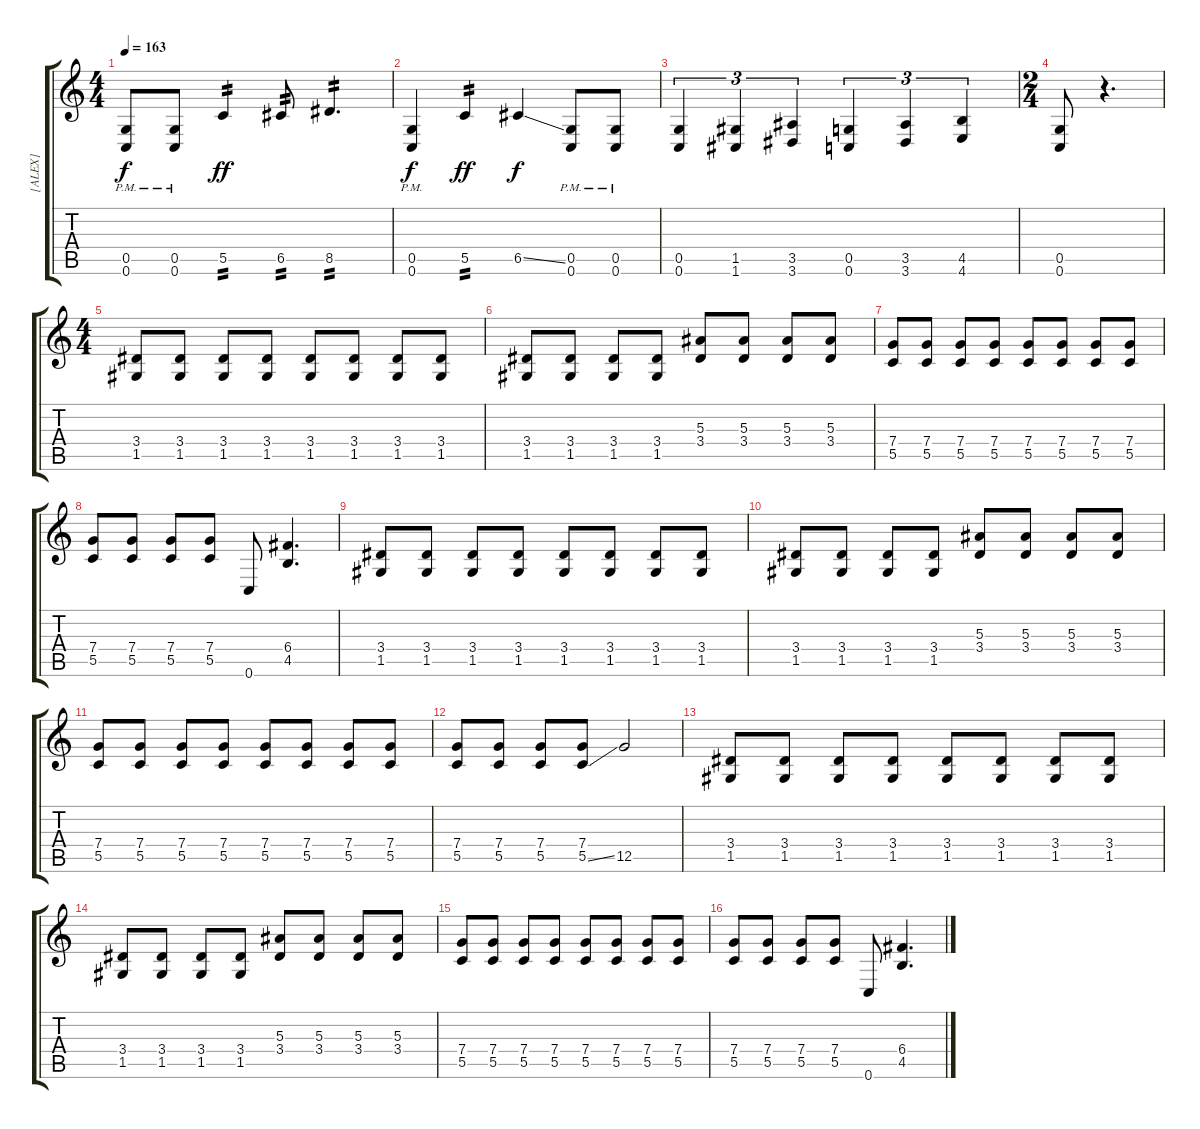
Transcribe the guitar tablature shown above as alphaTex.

\track ("[ALEX]" "[ALEX]") {instrument distortionguitar}
\staff {score tabs}
\tuning (D4 A3 F3 C3 G2 C2) {hide}
\ts (4 4)
\tempo 163
\clef g2
\ks c
(0.5{pm} 0.6).8{dy f} (0.5{pm} 0.6).8 5.5.4{tp 2 dy ff} 6.5.8{tp 2} 8.5.4{d tp 2} |
(0.5{pm} 0.6).4{dy f} 5.5.4{tp 2 dy ff} 6.5{ss}.4{dy f} (0.5{pm} 0.6).8 (0.5{pm} 0.6).8 |
(0.5 0.6).4{tu (3 2)} (1.5 1.6).4{tu (3 2)} (3.5 3.6).4{tu (3 2)} (0.5 0.6).4{tu (3 2)} (3.5 3.6).4{tu (3 2)} (4.5 4.6).4{tu (3 2)} |
\ts (2 4)
(0.5 0.6).8 r.4{d} |
\ts (4 4)
(3.4 1.5).8 (3.4 1.5).8 (3.4 1.5).8 (3.4 1.5).8 (3.4 1.5).8 (3.4 1.5).8 (3.4 1.5).8 (3.4 1.5).8 |
(3.4 1.5).8 (3.4 1.5).8 (3.4 1.5).8 (3.4 1.5).8 (5.3 3.4).8 (5.3 3.4).8 (5.3 3.4).8 (5.3 3.4).8 |
(7.4 5.5).8 (7.4 5.5).8 (7.4 5.5).8 (7.4 5.5).8 (7.4 5.5).8 (7.4 5.5).8 (7.4 5.5).8 (7.4 5.5).8 |
(7.4 5.5).8 (7.4 5.5).8 (7.4 5.5).8 (7.4 5.5).8 0.6.8 (6.4 4.5).4{d} |
(3.4 1.5).8 (3.4 1.5).8 (3.4 1.5).8 (3.4 1.5).8 (3.4 1.5).8 (3.4 1.5).8 (3.4 1.5).8 (3.4 1.5).8 |
(3.4 1.5).8 (3.4 1.5).8 (3.4 1.5).8 (3.4 1.5).8 (5.3 3.4).8 (5.3 3.4).8 (5.3 3.4).8 (5.3 3.4).8 |
(7.4 5.5).8 (7.4 5.5).8 (7.4 5.5).8 (7.4 5.5).8 (7.4 5.5).8 (7.4 5.5).8 (7.4 5.5).8 (7.4 5.5).8 |
(7.4 5.5).8 (7.4 5.5).8 (7.4 5.5).8 (7.4 5.5{ss}).8 12.5.2 |
(3.4 1.5).8 (3.4 1.5).8 (3.4 1.5).8 (3.4 1.5).8 (3.4 1.5).8 (3.4 1.5).8 (3.4 1.5).8 (3.4 1.5).8 |
(3.4 1.5).8 (3.4 1.5).8 (3.4 1.5).8 (3.4 1.5).8 (5.3 3.4).8 (5.3 3.4).8 (5.3 3.4).8 (5.3 3.4).8 |
(7.4 5.5).8 (7.4 5.5).8 (7.4 5.5).8 (7.4 5.5).8 (7.4 5.5).8 (7.4 5.5).8 (7.4 5.5).8 (7.4 5.5).8 |
(7.4 5.5).8 (7.4 5.5).8 (7.4 5.5).8 (7.4 5.5).8 0.6.8 (6.4 4.5).4{d}
